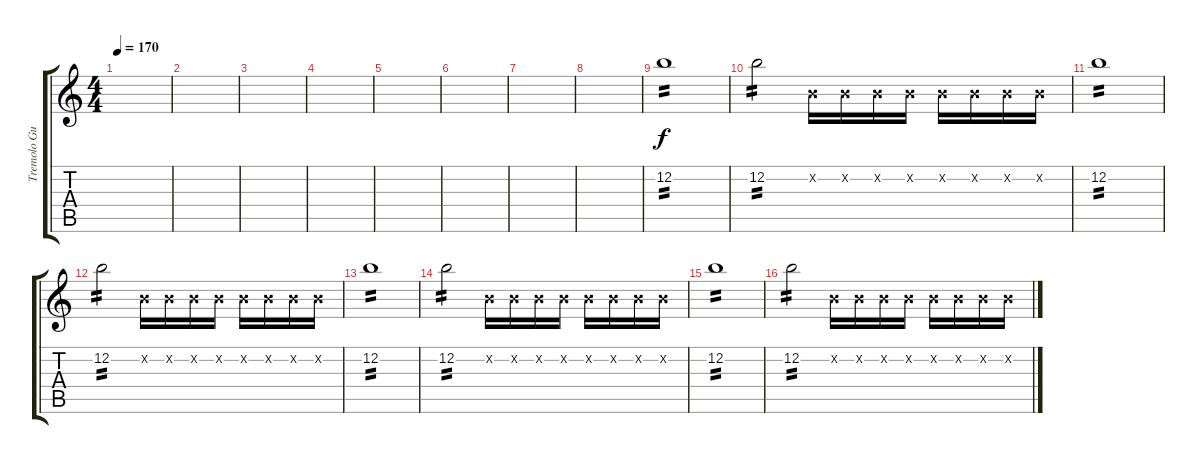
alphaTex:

\track ("Tremolo Guitar" "Tremolo Gu") {instrument overdrivenguitar}
\staff {score tabs}
\tuning (E4 B3 G3 D3 A2 E2) {hide}
\ts (4 4)
\tempo 170
\clef g2
\ks c
|
|
|
|
|
|
|
|
12.2.1{tp 2} |
12.2.2{tp 2} 0.2{x}.16 0.2{x}.16 0.2{x}.16 0.2{x}.16 0.2{x}.16 0.2{x}.16 0.2{x}.16 0.2{x}.16 |
12.2.1{tp 2} |
12.2.2{tp 2} 0.2{x}.16 0.2{x}.16 0.2{x}.16 0.2{x}.16 0.2{x}.16 0.2{x}.16 0.2{x}.16 0.2{x}.16 |
12.2.1{tp 2} |
12.2.2{tp 2} 0.2{x}.16 0.2{x}.16 0.2{x}.16 0.2{x}.16 0.2{x}.16 0.2{x}.16 0.2{x}.16 0.2{x}.16 |
12.2.1{tp 2} |
12.2.2{tp 2} 0.2{x}.16 0.2{x}.16 0.2{x}.16 0.2{x}.16 0.2{x}.16 0.2{x}.16 0.2{x}.16 0.2{x}.16
